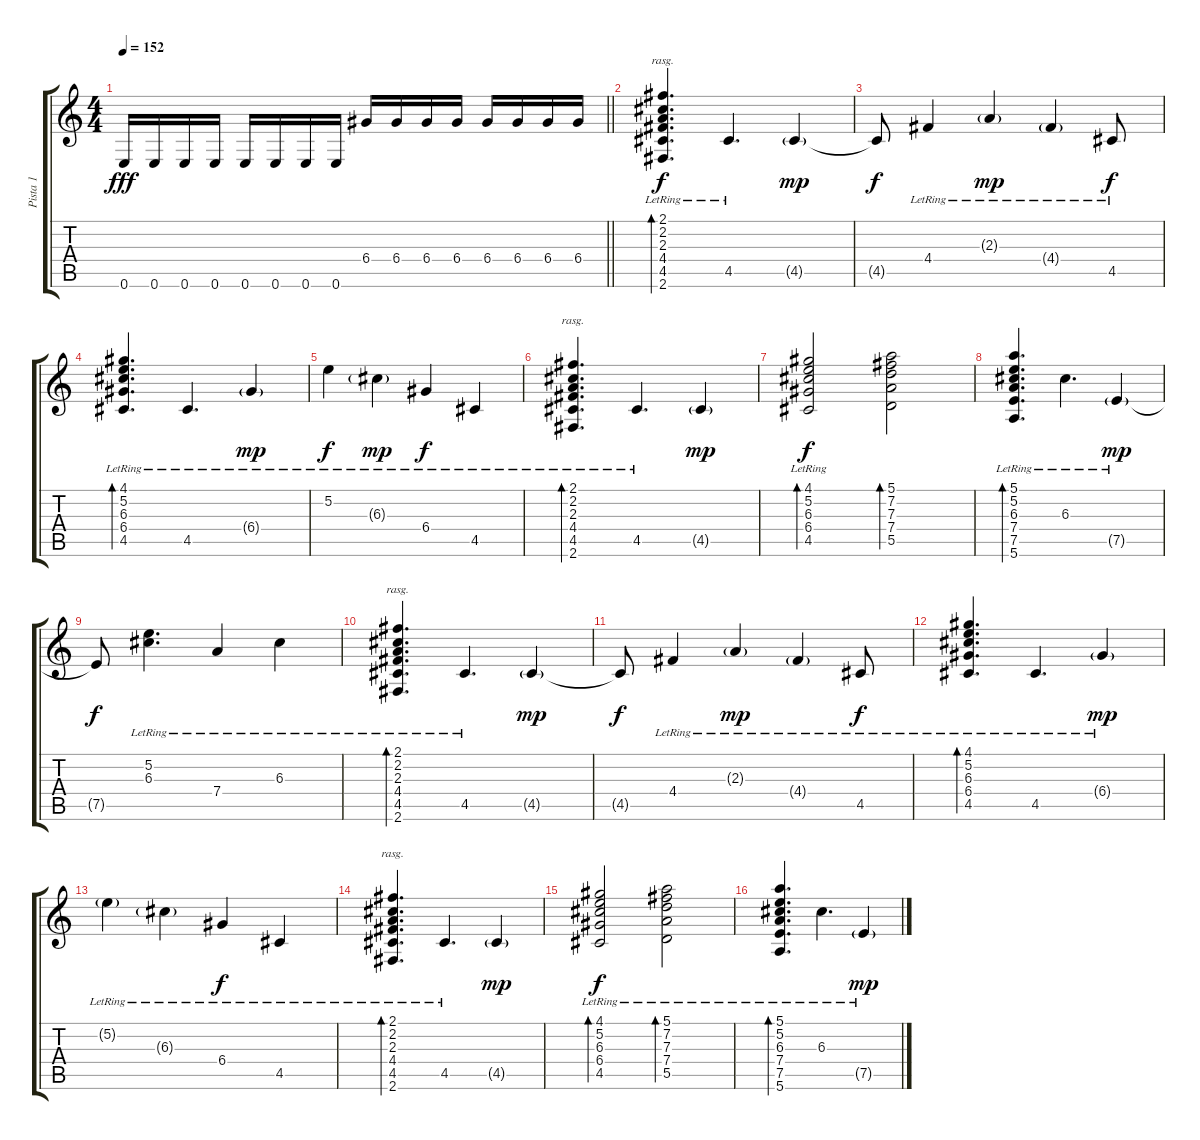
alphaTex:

\track ("Pista 1" "Pista 1") {instrument electricguitarclean}
\staff {score tabs}
\tuning (E4 B3 G3 D3 A2 E2) {hide}
\ts (4 4)
\tempo 152
\clef g2
\barLineRight lightlight
\ks c
0.6.16{dy fff} 0.6.16 0.6.16 0.6.16 0.6.16 0.6.16 0.6.16 0.6.16 6.4.16 6.4.16 6.4.16 6.4.16 6.4.16 6.4.16 6.4.16 6.4.16 |
(2.1{lr} 2.2{lr} 2.3{lr} 4.4{lr} 4.5{lr} 2.6{lr}).4{d bd 60 rasg ii dy f volume 16 instrument electricguitarclean} 4.5{lr}.4{d} 4.5{g}.4{dy mp} |
4.5{t}.8{dy f} 4.4{lr}.4 2.3{g lr}.4{dy mp} 4.4{g lr}.4 4.5{lr}.8{dy f} |
(4.1{lr} 5.2{lr} 6.3{lr} 6.4{lr} 4.5{lr}).4{d bd 60} 4.5{lr}.4{d} 6.4{g lr}.4{dy mp} |
5.2{lr}.4{dy f} 6.3{g lr}.4{dy mp} 6.4{lr}.4{dy f} 4.5{lr}.4 |
(2.1{lr} 2.2{lr} 2.3{lr} 4.4{lr} 4.5{lr} 2.6{lr}).4{d bd 60 rasg ii volume 16 instrument electricguitarclean} 4.5{lr}.4{d} 4.5{g}.4{dy mp} |
(4.1 5.2{lr} 6.3{lr} 6.4{lr} 4.5{lr}).2{bd 120 dy f} (5.1 7.2 7.3 7.4 5.5).2{bd 120} |
(5.1{lr} 5.2{lr} 6.3{lr} 7.4{lr} 7.5{lr} 5.6{lr}).4{d bd 120} 6.3{lr}.4{d} 7.5{g lr}.4{dy mp} |
7.5{t}.8{dy f} (5.2{lr} 6.3{lr}).4{d} 7.4{lr}.4 6.3{lr}.4 |
(2.1{lr} 2.2{lr} 2.3{lr} 4.4{lr} 4.5{lr} 2.6{lr}).4{d bd 60 rasg ii volume 16 instrument electricguitarclean} 4.5{lr}.4{d} 4.5{g}.4{dy mp} |
4.5{t}.8{dy f} 4.4{lr}.4 2.3{g lr}.4{dy mp} 4.4{g lr}.4 4.5{lr}.8{dy f} |
(4.1{lr} 5.2{lr} 6.3{lr} 6.4{lr} 4.5{lr}).4{d bd 60} 4.5{lr}.4{d} 6.4{g lr}.4{dy mp} |
5.2{g lr}.4 6.3{g lr}.4 6.4{lr}.4{dy f} 4.5{lr}.4 |
(2.1{lr} 2.2{lr} 2.3{lr} 4.4{lr} 4.5{lr} 2.6{lr}).4{d bd 60 rasg ii volume 16 instrument electricguitarclean} 4.5{lr}.4{d} 4.5{g}.4{dy mp} |
(4.1 5.2{lr} 6.3{lr} 6.4{lr} 4.5{lr}).2{bd 60 dy f} (5.1{lr} 7.2{lr} 7.3{lr} 7.4{lr} 5.5{lr}).2{bd 60} |
(5.1{lr} 5.2{lr} 6.3{lr} 7.4{lr} 7.5{lr} 5.6{lr}).4{d bd 120} 6.3{lr}.4{d} 7.5{g lr}.4{dy mp}
